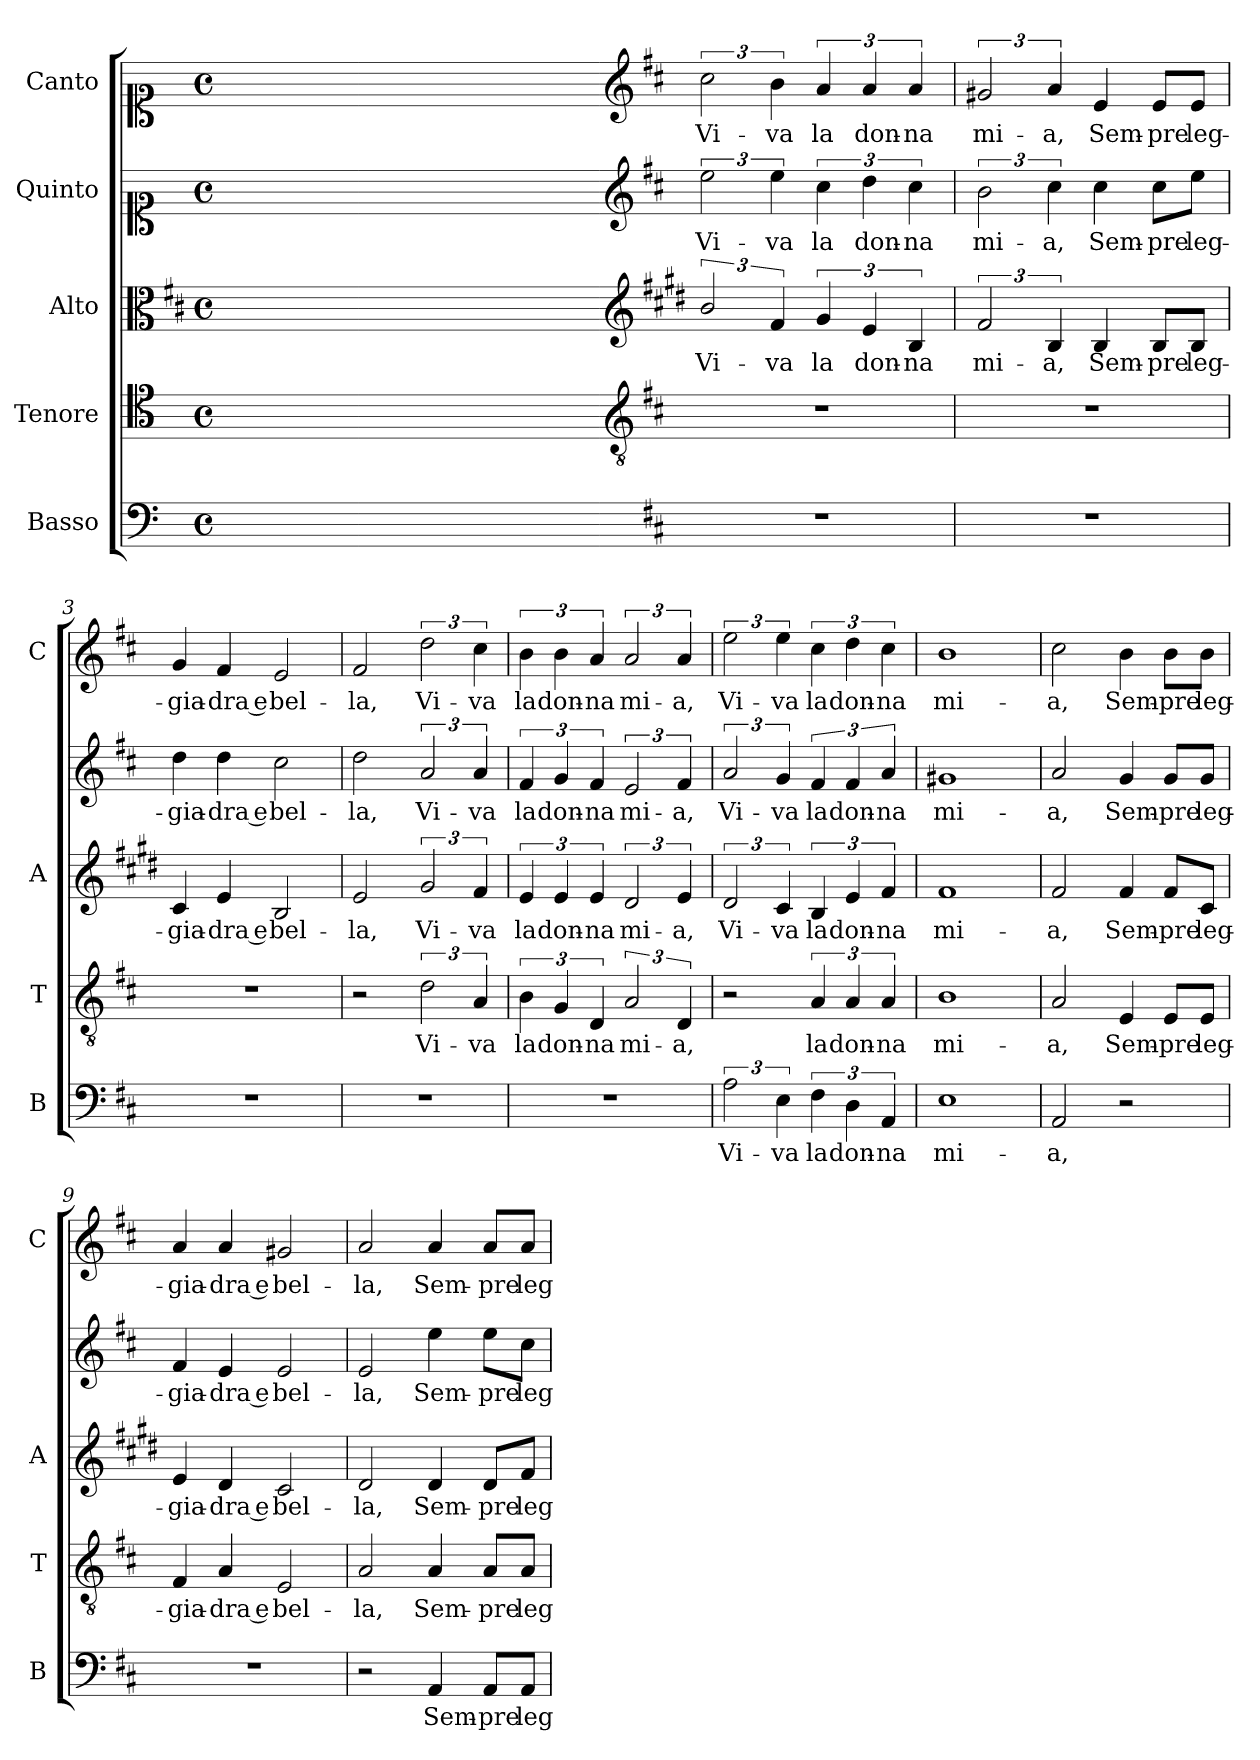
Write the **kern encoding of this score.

**kern	**text	**kern	**text	**kern	**text	**kern	**text	**kern	**text
*part5	*part5	*part4	*part4	*part3	*part3	*part2	*part2	*part1	*part1
*staff5	*staff5	*staff4	*staff4	*staff3	*staff3	*staff2	*staff2	*staff1	*staff1
*I"Basso	*	*I"Tenore	*	*I"Alto	*	*I"Quinto	*	*I"Canto	*
*I'B	*	*I'T	*	*I'A	*	*	*	*I'C	*
*clefF4	*	*clefC4	*	*clefC3	*	*clefC1	*	*clefC1	*
*	*	*	*	*ITrd1c2	*	*	*	*	*
*k[]	*	*k[]	*	*k[]	*	*k[]	*	*k[]	*
*C:	*	*C:	*	*C:	*	*C:	*	*C:	*
*M4/4	*	*M4/4	*	*M4/4	*	*M4/4	*	*M4/4	*
*met(c)	*	*met(c)	*	*met(c)	*	*met(c)	*	*met(c)	*
=	=	=	=	=	=	=	=	=	=
1ryy	.	1ryy	.	1ryy	.	1ryy	.	1ryy	.
=1X-	=1X-	=1X-	=1X-	=1X-	=1X-	=1X-	=1X-	=1X-	=1X-
4ryy	.	4ryy	.	4ryy	.	4ryy	.	4ryy	.
4ryy	.	4ryy	.	4ryy	.	4ryy	.	4ryy	.
4ryy	.	4ryy	.	4ryy	.	4ryy	.	4ryy	.
4ryy	.	4ryy	.	4ryy	.	4ryy	.	4ryy	.
=1-	=1-	=1-	=1-	=1-	=1-	=1-	=1-	=1-	=1-
*	*	*clefGv2	*	*clefG2	*	*clefG2	*	*clefG2	*
*k[f#c#]	*	*k[f#c#]	*	*k[f#c#]	*	*k[f#c#]	*	*k[f#c#]	*
*D:	*	*D:	*	*D:	*	*D:	*	*D:	*
!	!	!	!	!	!LO:LY:b	!	!LO:LY:b	!	!LO:LY:b
1r	.	1r	.	3a/	Vi-	3ee\	Vi-	3cc#\	Vi-
!	!	!	!	!	!LO:LY:b	!	!LO:LY:b	!	!LO:LY:b
.	.	.	.	6e/	-va	6ee\	-va	6b\	-va
!	!	!	!	!	!LO:LY:b	!	!LO:LY:b	!	!LO:LY:b
.	.	.	.	6f#/	la	6cc#\	la	6a/	la
!	!	!	!	!	!LO:LY:b	!	!LO:LY:b	!	!LO:LY:b
.	.	.	.	6d/	don-	6dd\	don-	6a/	don-
!	!	!	!	!	!LO:LY:b	!	!LO:LY:b	!	!LO:LY:b
.	.	.	.	6A/	-na	6cc#\	-na	6a/	-na
=2	=2	=2	=2	=2	=2	=2	=2	=2	=2
!	!	!	!	!	!LO:LY:b	!	!LO:LY:b	!	!LO:LY:b
1r	.	1r	.	3e/	mi-	3b\	mi-	3g#X/	mi-
!	!	!	!	!	!LO:LY:b	!	!LO:LY:b	!	!LO:LY:b
.	.	.	.	6A/	-a,	6cc#\	-a,	6a/	-a,
!	!	!	!	!	!LO:LY:b	!	!LO:LY:b	!	!LO:LY:b
.	.	.	.	4A/	Sem-	4cc#\	Sem-	4e/	Sem-
!	!	!	!	!	!LO:LY:b	!	!LO:LY:b	!	!LO:LY:b
.	.	.	.	8A/L	-pre	8cc#\L	-pre	8e/L	-pre
!	!	!	!	!	!LO:LY:b	!	!LO:LY:b	!	!LO:LY:b
.	.	.	.	8A/J	leg-	8ee\J	leg-	8e/J	leg-
=3	=3	=3	=3	=3	=3	=3	=3	=3	=3
!	!	!	!	!	!LO:LY:b	!	!LO:LY:b	!	!LO:LY:b
1r	.	1r	.	4B/	-gia-	4dd\	-gia-	4g/	-gia-
!	!	!	!	!	!LO:LY:b	!	!LO:LY:b	!	!LO:LY:b
.	.	.	.	4d/	-dra e	4dd\	-dra e	4f#/	-dra e
!	!	!	!	!	!LO:LY:b	!	!LO:LY:b	!	!LO:LY:b
.	.	.	.	2A/	bel-	2cc#\	bel-	2e/	bel-
=4	=4	=4	=4	=4	=4	=4	=4	=4	=4
!	!	!	!	!	!LO:LY:b	!	!LO:LY:b	!	!LO:LY:b
1r	.	2r	.	2d/	-la,	2dd\	-la,	2f#/	-la,
!	!	!	!LO:LY:b	!	!LO:LY:b	!	!LO:LY:b	!	!LO:LY:b
.	.	3d\	Vi-	3f#/	Vi-	3a/	Vi-	3dd\	Vi-
!	!	!	!LO:LY:b	!	!LO:LY:b	!	!LO:LY:b	!	!LO:LY:b
.	.	6A/	-va	6e/	-va	6a/	-va	6cc#\	-va
=5	=5	=5	=5	=5	=5	=5	=5	=5	=5
!	!	!	!LO:LY:b	!	!LO:LY:b	!	!LO:LY:b	!	!LO:LY:b
1r	.	6B\	la	6d/	la	6f#/	la	6b\	la
!	!	!	!LO:LY:b	!	!LO:LY:b	!	!LO:LY:b	!	!LO:LY:b
.	.	6G/	don-	6d/	don-	6g/	don-	6b\	don-
!	!	!	!LO:LY:b	!	!LO:LY:b	!	!LO:LY:b	!	!LO:LY:b
.	.	6D/	-na	6d/	-na	6f#/	-na	6a/	-na
!	!	!	!LO:LY:b	!	!LO:LY:b	!	!LO:LY:b	!	!LO:LY:b
.	.	3A/	mi-	3c#/	mi-	3e/	mi-	3a/	mi-
!	!	!	!LO:LY:b	!	!LO:LY:b	!	!LO:LY:b	!	!LO:LY:b
.	.	6D/	-a,	6d/	-a,	6f#/	-a,	6a/	-a,
!!LO:LB:g=z
=6	=6	=6	=6	=6	=6	=6	=6	=6	=6
!	!LO:LY:b	!	!	!	!LO:LY:b	!	!LO:LY:b	!	!LO:LY:b
3A\	Vi-	2r	.	3c#/	Vi-	3a/	Vi-	3ee\	Vi-
!	!LO:LY:b	!	!	!	!LO:LY:b	!	!LO:LY:b	!	!LO:LY:b
6E\	-va	.	.	6B/	-va	6g/	-va	6ee\	-va
!	!LO:LY:b	!	!LO:LY:b	!	!LO:LY:b	!	!LO:LY:b	!	!LO:LY:b
6F#\	la	6A/	la	6A/	la	6f#/	la	6cc#\	la
!	!LO:LY:b	!	!LO:LY:b	!	!LO:LY:b	!	!LO:LY:b	!	!LO:LY:b
6D\	don-	6A/	don-	6d/	don-	6f#/	don-	6dd\	don-
!	!LO:LY:b	!	!LO:LY:b	!	!LO:LY:b	!	!LO:LY:b	!	!LO:LY:b
6AA/	-na	6A/	-na	6e/	-na	6a/	-na	6cc#\	-na
=7	=7	=7	=7	=7	=7	=7	=7	=7	=7
!	!LO:LY:b	!	!LO:LY:b	!	!LO:LY:b	!	!LO:LY:b	!	!LO:LY:b
1E	mi-	1B	mi-	1e	mi-	1g#X	mi-	1b	mi-
=8	=8	=8	=8	=8	=8	=8	=8	=8	=8
!	!LO:LY:b	!	!LO:LY:b	!	!LO:LY:b	!	!LO:LY:b	!	!LO:LY:b
2AA/	-a,	2A/	-a,	2e/	-a,	2a/	-a,	2cc#\	-a,
!	!	!	!LO:LY:b	!	!LO:LY:b	!	!LO:LY:b	!	!LO:LY:b
2r	.	4E/	Sem-	4e/	Sem-	4g/	Sem-	4b\	Sem-
!	!	!	!LO:LY:b	!	!LO:LY:b	!	!LO:LY:b	!	!LO:LY:b
.	.	8E/L	-pre	8e/L	-pre	8g/L	-pre	8b\L	-pre
!	!	!	!LO:LY:b	!	!LO:LY:b	!	!LO:LY:b	!	!LO:LY:b
.	.	8E/J	leg-	8B/J	leg-	8g/J	leg-	8b\J	leg-
=9	=9	=9	=9	=9	=9	=9	=9	=9	=9
!	!	!	!LO:LY:b	!	!LO:LY:b	!	!LO:LY:b	!	!LO:LY:b
1r	.	4F#/	-gia-	4d/	-gia-	4f#/	-gia-	4a/	-gia-
!	!	!	!LO:LY:b	!	!LO:LY:b	!	!LO:LY:b	!	!LO:LY:b
.	.	4A/	-dra e	4c#/	-dra e	4e/	-dra e	4a/	-dra e
!	!	!	!LO:LY:b	!	!LO:LY:b	!	!LO:LY:b	!	!LO:LY:b
.	.	2E/	bel-	2B/	bel-	2e/	bel-	2g#X/	bel-
=10	=10	=10	=10	=10	=10	=10	=10	=10	=10
!	!	!	!LO:LY:b	!	!LO:LY:b	!	!LO:LY:b	!	!LO:LY:b
2r	.	2A/	-la,	2c#/	-la,	2e/	-la,	2a/	-la,
!	!LO:LY:b	!	!LO:LY:b	!	!LO:LY:b	!	!LO:LY:b	!	!LO:LY:b
4AA/	Sem-	4A/	Sem-	4c#/	Sem-	4ee\	Sem-	4a/	Sem-
!	!LO:LY:b	!	!LO:LY:b	!	!LO:LY:b	!	!LO:LY:b	!	!LO:LY:b
8AA/L	-pre	8A/L	-pre	8c#/L	-pre	8ee\L	-pre	8a/L	-pre
!	!LO:LY:b	!	!LO:LY:b	!	!LO:LY:b	!	!LO:LY:b	!	!LO:LY:b
8AA/J	leg-	8A/J	leg-	8e/J	leg-	8cc#\J	leg-	8a/J	leg-
=	=	=	=	=	=	=	=	=	=
*-	*-	*-	*-	*-	*-	*-	*-	*-	*-
